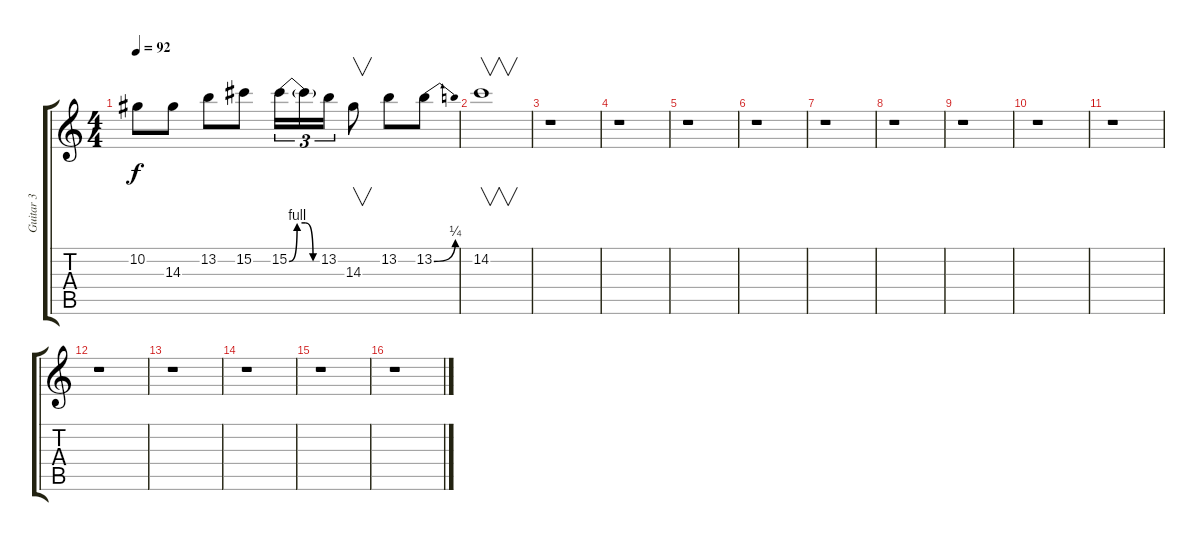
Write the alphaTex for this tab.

\track ("Guitar 3" "Guitar 3") {instrument distortionguitar}
\staff {score tabs}
\tuning (Eb4 Bb3 Gb3 Db3 Ab2 Eb2) {hide}
\ts (4 4)
\tempo 92
\clef g2
\ks c
10.2{t}.8{dy f} 14.3.8 13.2.8 15.2.8 15.2{be (custom 0 0 15 4 30 4 45 0 60 0)}.16{tu (3 2)} 15.2{t}.16{tu (3 2)} 13.2.16{tu (3 2)} 14.3.8{v} 13.2.8 13.2{be (bend 0 0 60 1)}.8 |
14.2.1{v} |
r.1 |
r.1 |
r.1 |
r.1 |
r.1 |
r.1 |
r.1 |
r.1 |
r.1 |
r.1 |
r.1 |
r.1 |
r.1 |
r.1
